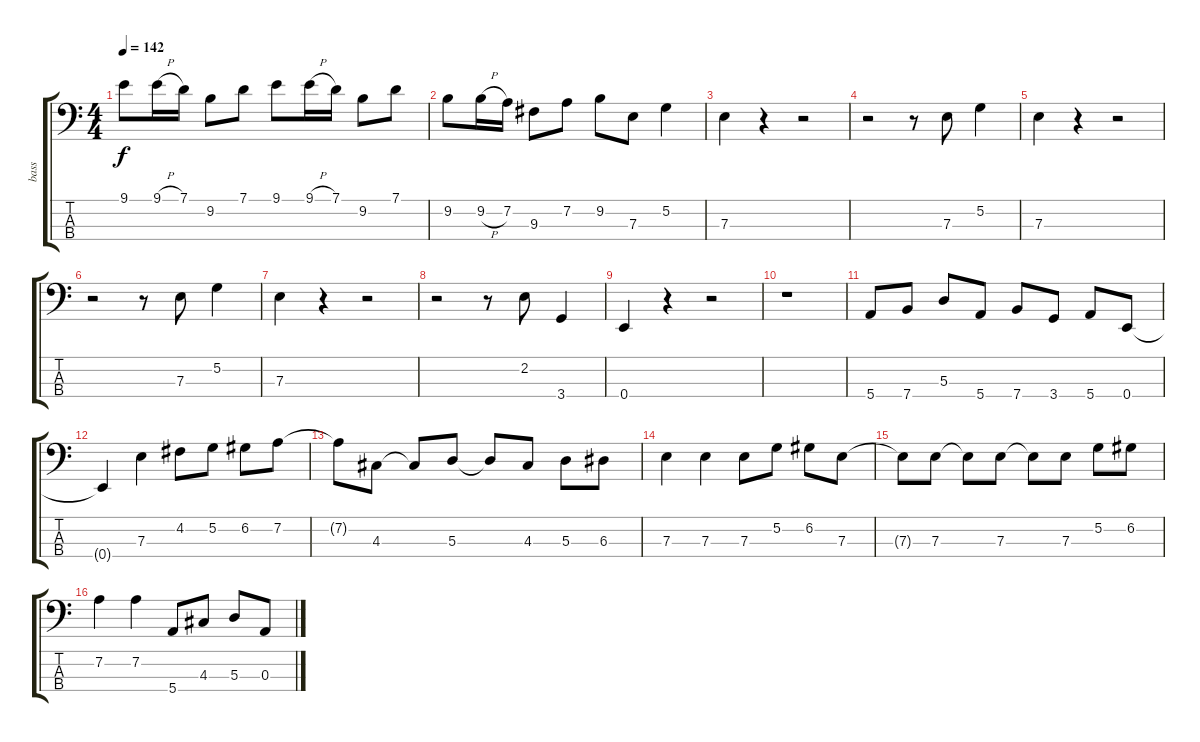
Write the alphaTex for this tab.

\track ("bass" "bass") {instrument electricbassfinger}
\staff {score tabs}
\tuning (G2 D2 A1 E1) {hide}
\ts (4 4)
\tempo 142
\clef f4
\ks c
9.1.8{dy f instrument electricbassfinger} 9.1{h}.16 7.1.16 9.2.8 7.1.8 9.1.8 9.1{h}.16 7.1.16 9.2.8 7.1.8 |
9.2.8 9.2{h}.16 7.2.16 9.3.8 7.2.8 9.2.8 7.3.8 5.2.4 |
7.3.4 r.4 r.2 |
r.2 r.8 7.3.8 5.2.4 |
7.3.4 r.4 r.2 |
r.2 r.8 7.3.8 5.2.4 |
7.3.4 r.4 r.2 |
r.2 r.8 2.2.8 3.4.4 |
0.4.4 r.4 r.2 |
r.1 |
5.4.8 7.4.8 5.3.8 5.4.8 7.4.8 3.4.8 5.4.8 0.4.8 |
0.4{t}.4 7.3.4 4.2.8 5.2.8 6.2.8 7.2.8 |
7.2{t}.8 4.3.8 4.3{t}.8 5.3.8 5.3{t}.8 4.3.8 5.3.8 6.3.8 |
7.3.4 7.3.4 7.3.8 5.2.8 6.2.8 7.3.8 |
7.3{t}.8 7.3.8 7.3{t}.8 7.3.8 7.3{t}.8 7.3.8 5.2.8 6.2.8 |
7.2.4 7.2.4 5.4.8 4.3.8 5.3.8 0.3.8
